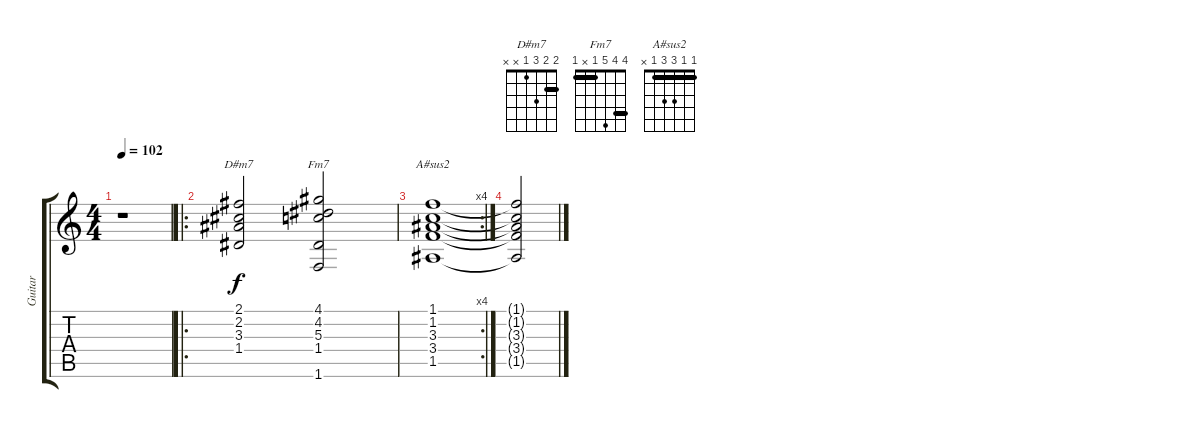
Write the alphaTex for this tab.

\track ("Guitar" "Guitar") {instrument overdrivenguitar}
\staff {score tabs}
\tuning (E4 B3 G3 D3 A2 E2) {hide}
\chord ("D#m7" 2 2 3 1 x x) {barre 2}
\chord ("Fm7" 4 4 5 1 x 1) {barre (1 4)}
\chord ("A#sus2" 1 1 3 3 1 x) {barre 1}
\ts (4 4)
\tempo 102
\clef g2
\ks c
r.1{dy f} |
\ro
(2.1 2.2 3.3 1.4).2{ch "D#m7"} (4.1 4.2 5.3 1.4 1.6).2{ch "Fm7"} |
\rc 4
(1.1 1.2 3.3 3.4 1.5).1{ch "A#sus2"} |
(1.1{t} 1.2{t} 3.3{t} 3.4{t} 1.5{t}).2
